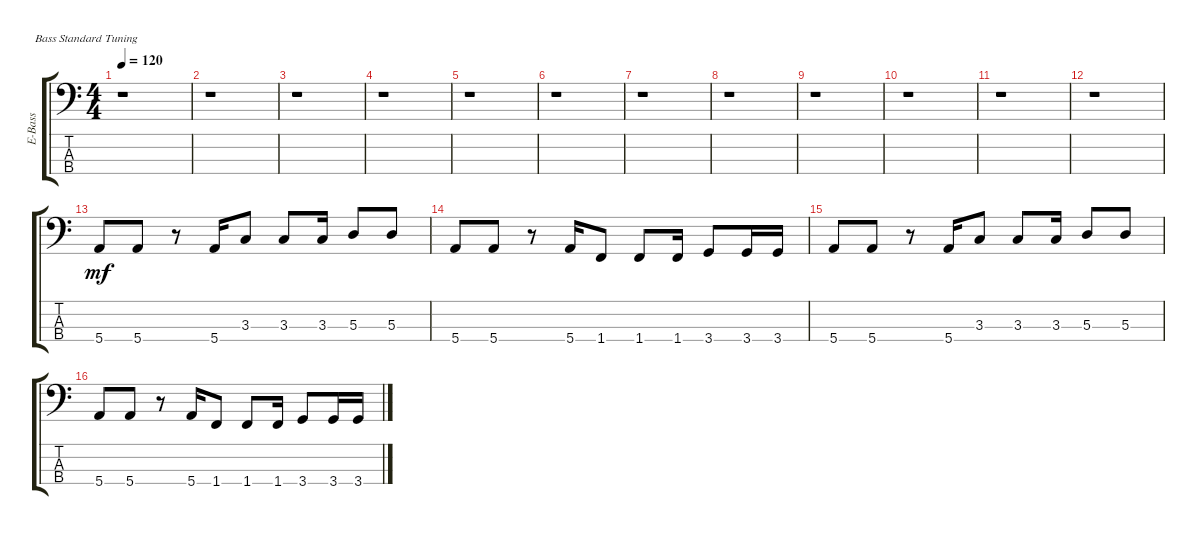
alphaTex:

\defaultSystemsLayout 4
\bracketExtendMode groupsimilarinstruments
\otherSystemsTrackNameOrientation horizontal
\track ("Electric Bass" "E-Bass") {instrument electricbassfinger}
\staff {score tabs}
\tuning (G2 D2 A1 E1)
\ts (4 4)
\tempo 120
\clef f4
\ks c
r.1{dy mf beam Down} |
r.1{beam Down} |
r.1{beam Down} |
r.1{beam Down} |
r.1{beam Down} |
r.1{beam Down} |
r.1{beam Down} |
r.1{beam Down} |
r.1{beam Down} |
r.1{beam Down} |
r.1{beam Down} |
r.1{beam Down} |
5.4.8{beam Up} 5.4.8{beam Up} r.8{beam Up} 5.4.16{beam Up} 3.3.8{beam Up} 3.3.8{beam Up} 3.3.16{beam Up} 5.3.8{beam Up} 5.3.8{beam Up} |
5.4.8{beam Up} 5.4.8{beam Up} r.8{beam Up} 5.4.16{beam Up} 1.4.8{beam Up} 1.4.8{beam Up} 1.4.16{beam Up} 3.4.8{beam Up} 3.4.16{beam Up} 3.4.16{beam Up} |
5.4.8{beam Up} 5.4.8{beam Up} r.8{beam Up} 5.4.16{beam Up} 3.3.8{beam Up} 3.3.8{beam Up} 3.3.16{beam Up} 5.3.8{beam Up} 5.3.8{beam Up} |
5.4.8{beam Up} 5.4.8{beam Up} r.8{beam Up} 5.4.16{beam Up} 1.4.8{beam Up} 1.4.8{beam Up} 1.4.16{beam Up} 3.4.8{beam Up} 3.4.16{beam Up} 3.4.16{beam Up}
